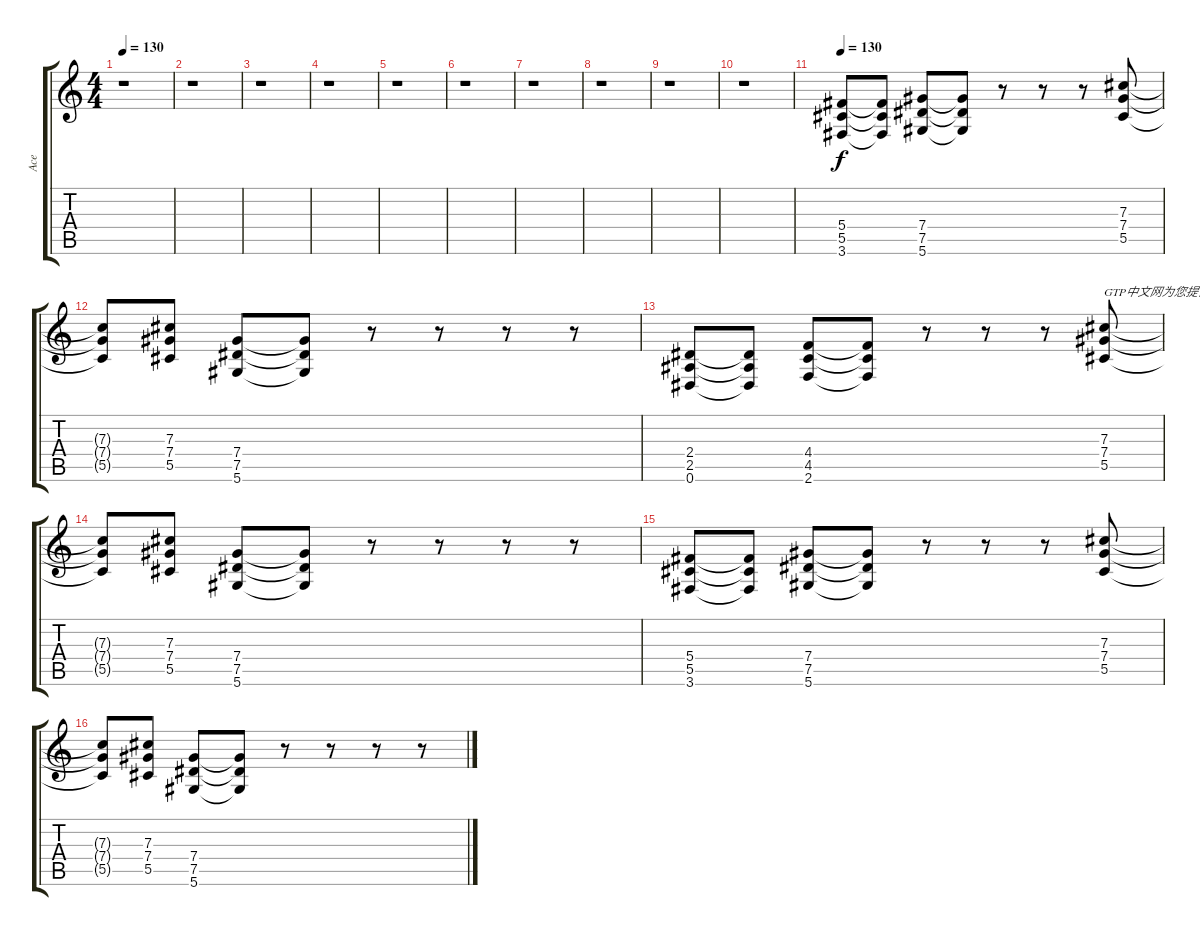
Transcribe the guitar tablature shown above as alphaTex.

\track ("Ace" "Ace") {instrument distortionguitar}
\staff {score tabs}
\tuning (Eb4 Bb3 Gb3 Db3 Ab2 Eb2) {hide}
\ts (4 4)
\tempo 130
\clef g2
\ks c
r.1{dy f} |
r.1 |
r.1 |
r.1 |
r.1 |
r.1 |
r.1 |
r.1 |
r.1 |
r.1 |
\tempo 130
(5.4 5.5 3.6).8 (5.4{t} 5.5{t} 3.6{t}).8 (7.4 7.5 5.6).8 (7.4{t} 7.5{t} 5.6{t}).8 r.8 r.8 r.8 (7.3 7.4 5.5).8 |
(7.3{t} 7.4{t} 5.5{t}).8 (7.3 7.4 5.5).8 (7.4 7.5 5.6).8 (7.4{t} 7.5{t} 5.6{t}).8 r.8 r.8 r.8 r.8 |
(2.4 2.5 0.6).8 (2.4{t} 2.5{t} 0.6{t}).8 (4.4 4.5 2.6).8 (4.4{t} 4.5{t} 2.6{t}).8 r.8 r.8 r.8 (7.3 7.4 5.5).8{txt "GTP中文网为您提供优秀的谱子"} |
(7.3{t} 7.4{t} 5.5{t}).8 (7.3 7.4 5.5).8 (7.4 7.5 5.6).8 (7.4{t} 7.5{t} 5.6{t}).8 r.8 r.8 r.8 r.8 |
(5.4 5.5 3.6).8 (5.4{t} 5.5{t} 3.6{t}).8 (7.4 7.5 5.6).8 (7.4{t} 7.5{t} 5.6{t}).8 r.8 r.8 r.8 (7.3 7.4 5.5).8 |
(7.3{t} 7.4{t} 5.5{t}).8 (7.3 7.4 5.5).8 (7.4 7.5 5.6).8 (7.4{t} 7.5{t} 5.6{t}).8 r.8 r.8 r.8 r.8
